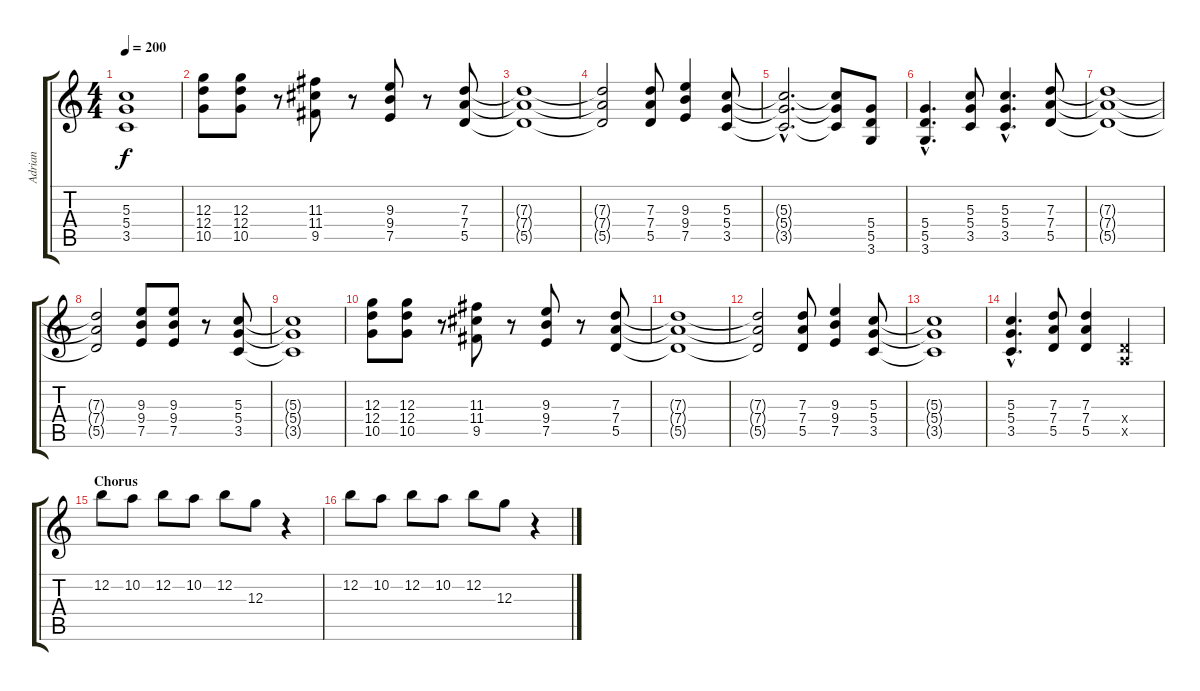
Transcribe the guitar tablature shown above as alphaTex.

\track ("Adrian" "Adrian") {instrument distortionguitar}
\staff {score tabs}
\tuning (E4 B3 G3 D3 A2 E2) {hide}
\ts (4 4)
\tempo 200
\clef g2
\ks c
(5.3{t} 5.4{t} 3.5{t}).1{dy f} |
(12.3 12.4 10.5).8 (12.3 12.4 10.5).8 r.8 (11.3 11.4 9.5).8 r.8 (9.3 9.4 7.5).8 r.8 (7.3 7.4 5.5).8 |
(7.3{t} 7.4{t} 5.5{t}).1 |
(7.3{t} 7.4{t} 5.5{t}).2 (7.3 7.4 5.5).8 (9.3 9.4 7.5).4 (5.3 5.4 3.5).8 |
(5.3{hac t} 5.4{hac t} 3.5{hac t}).2{d} (5.3{t} 5.4{t} 3.5{t}).8 (5.4 5.5 3.6).8 |
(5.4{hac} 5.5{hac} 3.6{hac}).4{d} (5.3 5.4 3.5).8 (5.3{hac} 5.4{hac} 3.5{hac}).4{d} (7.3 7.4 5.5).8 |
(7.3{t} 7.4{t} 5.5{t}).1 |
(7.3{t} 7.4{t} 5.5{t}).2 (9.3 9.4 7.5).8 (9.3 9.4 7.5).8 r.8 (5.3 5.4 3.5).8 |
(5.3{t} 5.4{t} 3.5{t}).1 |
(12.3 12.4 10.5).8 (12.3 12.4 10.5).8 r.8 (11.3 11.4 9.5).8 r.8 (9.3 9.4 7.5).8 r.8 (7.3 7.4 5.5).8 |
(7.3{t} 7.4{t} 5.5{t}).1 |
(7.3{t} 7.4{t} 5.5{t}).2 (7.3 7.4 5.5).8 (9.3 9.4 7.5).4 (5.3 5.4 3.5).8 |
(5.3{t} 5.4{t} 3.5{t}).1 |
(5.3{hac} 5.4{hac} 3.5{hac}).4{d} (7.3 7.4 5.5).8 (7.3 7.4 5.5).4 (0.4{x} 0.5{x}).4 |
\section ("" "Chorus")
12.2.8 10.2.8 12.2.8 10.2.8 12.2.8 12.3.8 r.4 |
12.2.8 10.2.8 12.2.8 10.2.8 12.2.8 12.3.8 r.4
